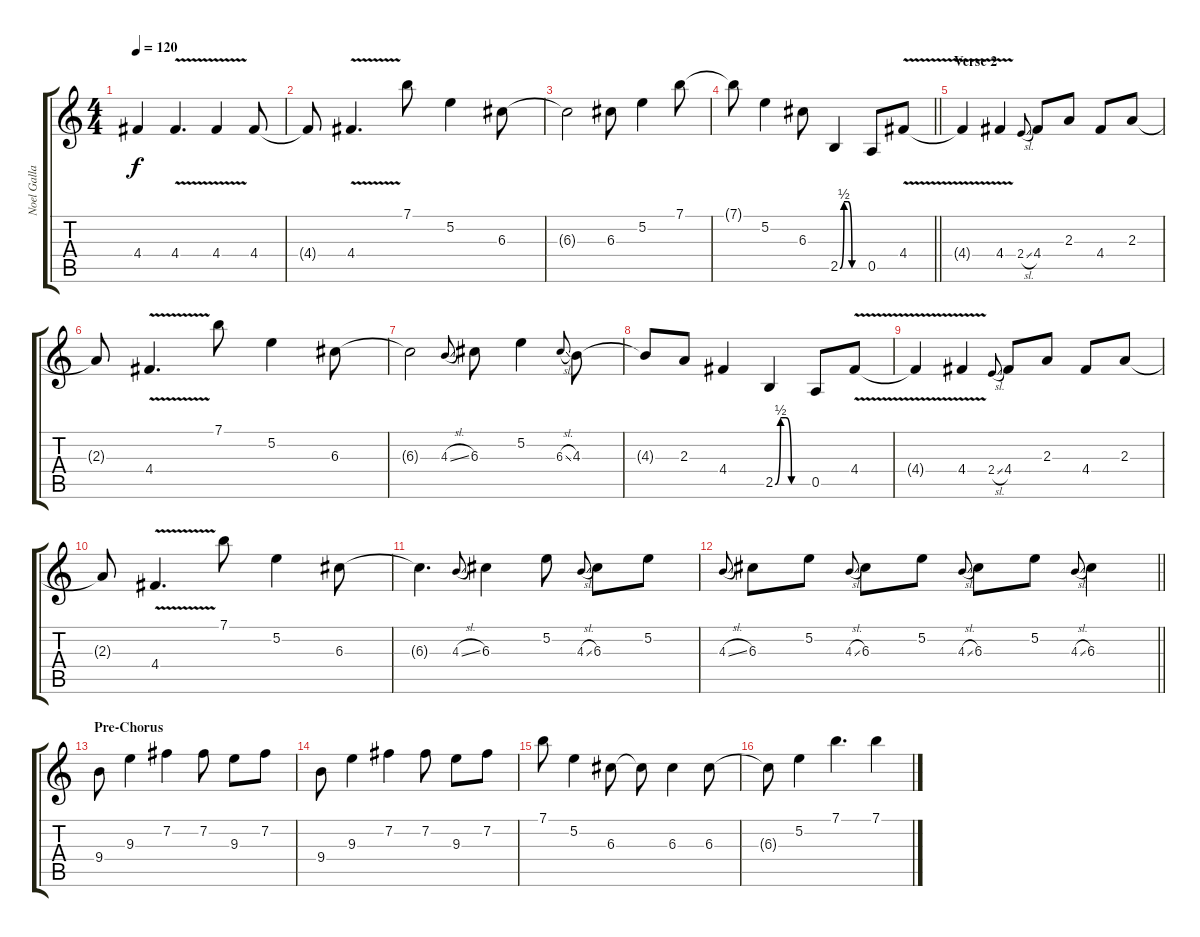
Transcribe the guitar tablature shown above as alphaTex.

\track ("Noel Gallagher" "Noel Galla") {instrument overdrivenguitar}
\staff {score tabs}
\tuning (E4 B3 G3 D3 A2 E2) {hide}
\ts (4 4)
\tempo 120
\clef g2
\ks c
4.4{t}.4{dy f} 4.4{v}.4{d} 4.4{v}.4 4.4.8 |
4.4{t}.8 4.4{v}.4{d} 7.1.8 5.2.4 6.3.8 |
6.3{t}.2 6.3.8 5.2.4 7.1.8 |
\barLineRight lightlight
7.1{t}.8 5.2.4 6.3.8 2.5{be (custom 0 0 10 2 20 2 30 0 60 0)}.4 0.5.8 4.4{v}.8 |
\section ("" "Verse 2")
4.4{t}.4 4.4{v}.4 2.4{sl}.8{gr onbeat} 4.4.8 2.3.8 4.4.8 2.3.8 |
2.3{t}.8 4.4{v}.4{d} 7.1.8 5.2.4 6.3.8 |
6.3{t}.2 4.3{sl}.8{gr onbeat} 6.3.8 5.2.4 6.3{sl}.8{gr onbeat} 4.3.8 |
4.3{t}.8 2.3.8 4.4.4 2.5{be (custom 0 0 10 2 20 2 30 0 60 0)}.4 0.5.8 4.4{v}.8 |
4.4{t}.4 4.4{v}.4 2.4{sl}.8{gr onbeat} 4.4.8 2.3.8 4.4.8 2.3.8 |
2.3{t}.8 4.4{v}.4{d} 7.1.8 5.2.4 6.3.8 |
6.3{t}.4{d} 4.3{sl}.8{gr onbeat} 6.3.4 5.2.8 4.3{sl}.8{gr onbeat} 6.3.8 5.2.8 |
\barLineRight lightlight
4.3{sl}.8{gr onbeat} 6.3.8 5.2.8 4.3{sl}.8{gr onbeat} 6.3.8 5.2.8 4.3{sl}.8{gr onbeat} 6.3.8 5.2.8 4.3{sl}.8{gr onbeat} 6.3.4 |
\section ("" "Pre-Chorus")
9.4.8 9.3.4 7.2.4 7.2.8 9.3.8 7.2.8 |
9.4.8 9.3.4 7.2.4 7.2.8 9.3.8 7.2.8 |
7.1.8 5.2.4 6.3.8 6.3{t}.8 6.3.4 6.3.8 |
6.3{t}.8 5.2.4 7.1.4{d} 7.1.4
